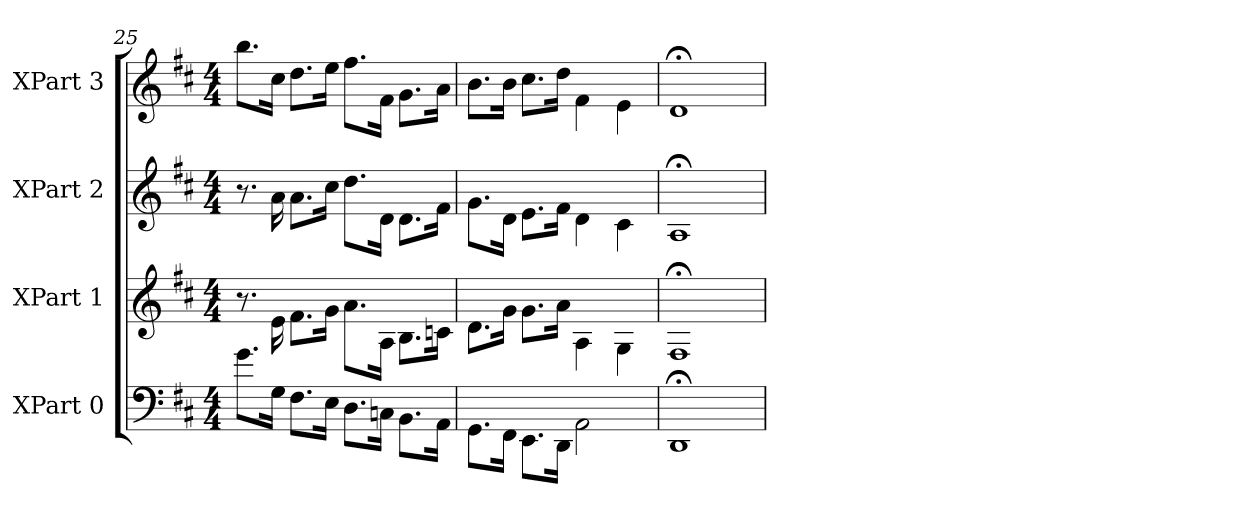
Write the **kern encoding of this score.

**kern	**kern	**kern	**kern
*part4	*part3	*part2	*part1
*staff4	*staff3	*staff2	*staff1
*I"XPart 0	*I"XPart 1	*I"XPart 2	*I"XPart 3
*clefF4	*clefG2	*clefG2	*clefG2
*k[f#c#]	*k[f#c#]	*k[f#c#]	*k[f#c#]
*M4/4	*M4/4	*M4/4	*M4/4
=25	=25	=25	=25
8.g\L	8.r	8.r	8.bb\L
16G\J	16e\	16a\	16cc#\J
8.F#\L	8.f#\L	8.a\L	8.dd\L
16E\J	16g\J	16cc#\J	16ee\J
8.D\L	8.a\L	8.dd\L	8.ff#\L
16Cn\J	16A\J	16d\J	16f#\J
8.BB\L	8.B\L	8.d\L	8.g\L
16AA\J	16cn\J	16f#\J	16a\J
=26	=26	=26	=26
8.GG\L	8.d\L	8.g\L	8.b\L
16FF#\J	16g\J	16d\J	16b\J
8.EE\L	8.g\L	8.e\L	8.cc#\L
16DD\J	16a\J	16f#\J	16dd\J
2AA\	4A\	4d\	4f#\
.	4G\	4c#\	4e\
=27	=27	=27	=27
1DD;<\	1F#;<\	1A;<\	1d;<\
=	=	=	=
*-	*-	*-	*-
